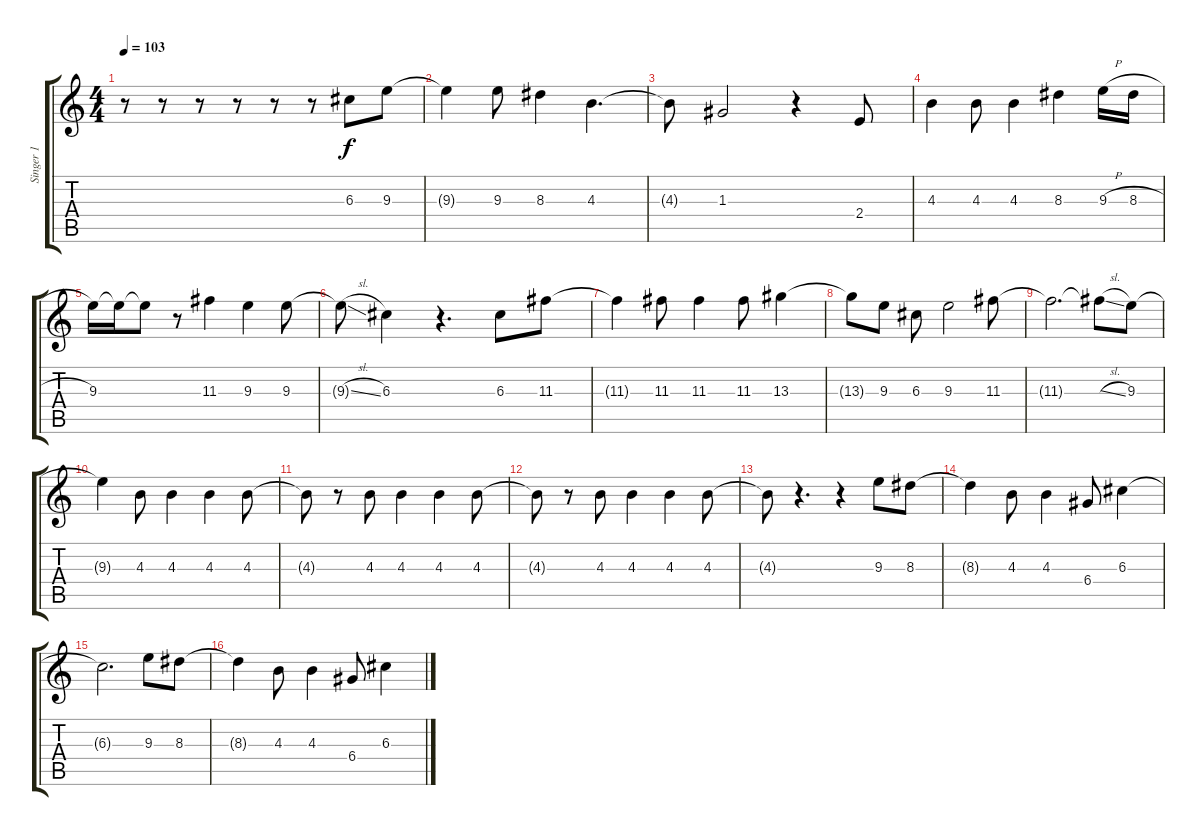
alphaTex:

\track ("Singer 1" "Singer 1") {instrument overdrivenguitar}
\staff {score tabs}
\tuning (E4 B3 G3 D3 A2 E2) {hide}
\ts (4 4)
\tempo 103
\clef g2
\ks c
r.8{dy f} r.8 r.8 r.8 r.8 r.8 6.3.8 9.3.8 |
9.3{t}.4 9.3.8 8.3.4 4.3.4{d} |
4.3{t}.8 1.3.2 r.4 2.4.8 |
4.3.4 4.3.8 4.3.4 8.3.4 9.3{h}.16 8.3{h}.16 |
9.3.16 9.3{t}.16 9.3{t}.8 r.8 11.3.4 9.3.4 9.3.8 |
9.3{sl t}.8 6.3.4 r.4{d} 6.3.8 11.3.8 |
11.3{t}.4 11.3.8 11.3.4 11.3.8 13.3.4 |
13.3{t}.8 9.3.8 6.3.8 9.3.2 11.3.8 |
11.3{t}.2{d} 11.3{sl t}.8 9.3.8 |
9.3{t}.4 4.3.8{volume 4} 4.3.4 4.3.4 4.3.8 |
4.3{t}.8 r.8 4.3.8{volume 8} 4.3.4 4.3.4 4.3.8 |
4.3{t}.8 r.8 4.3.8{volume 6} 4.3.4 4.3.4 4.3.8 |
4.3{t}.8 r.4{d} r.4 9.3.8{volume 8} 8.3.8 |
8.3{t}.4 4.3.8 4.3.4 6.4.8 6.3.4 |
6.3{t}.2{d} 9.3.8{volume 3} 8.3.8 |
8.3{t}.4 4.3.8 4.3.4 6.4.8 6.3.4
